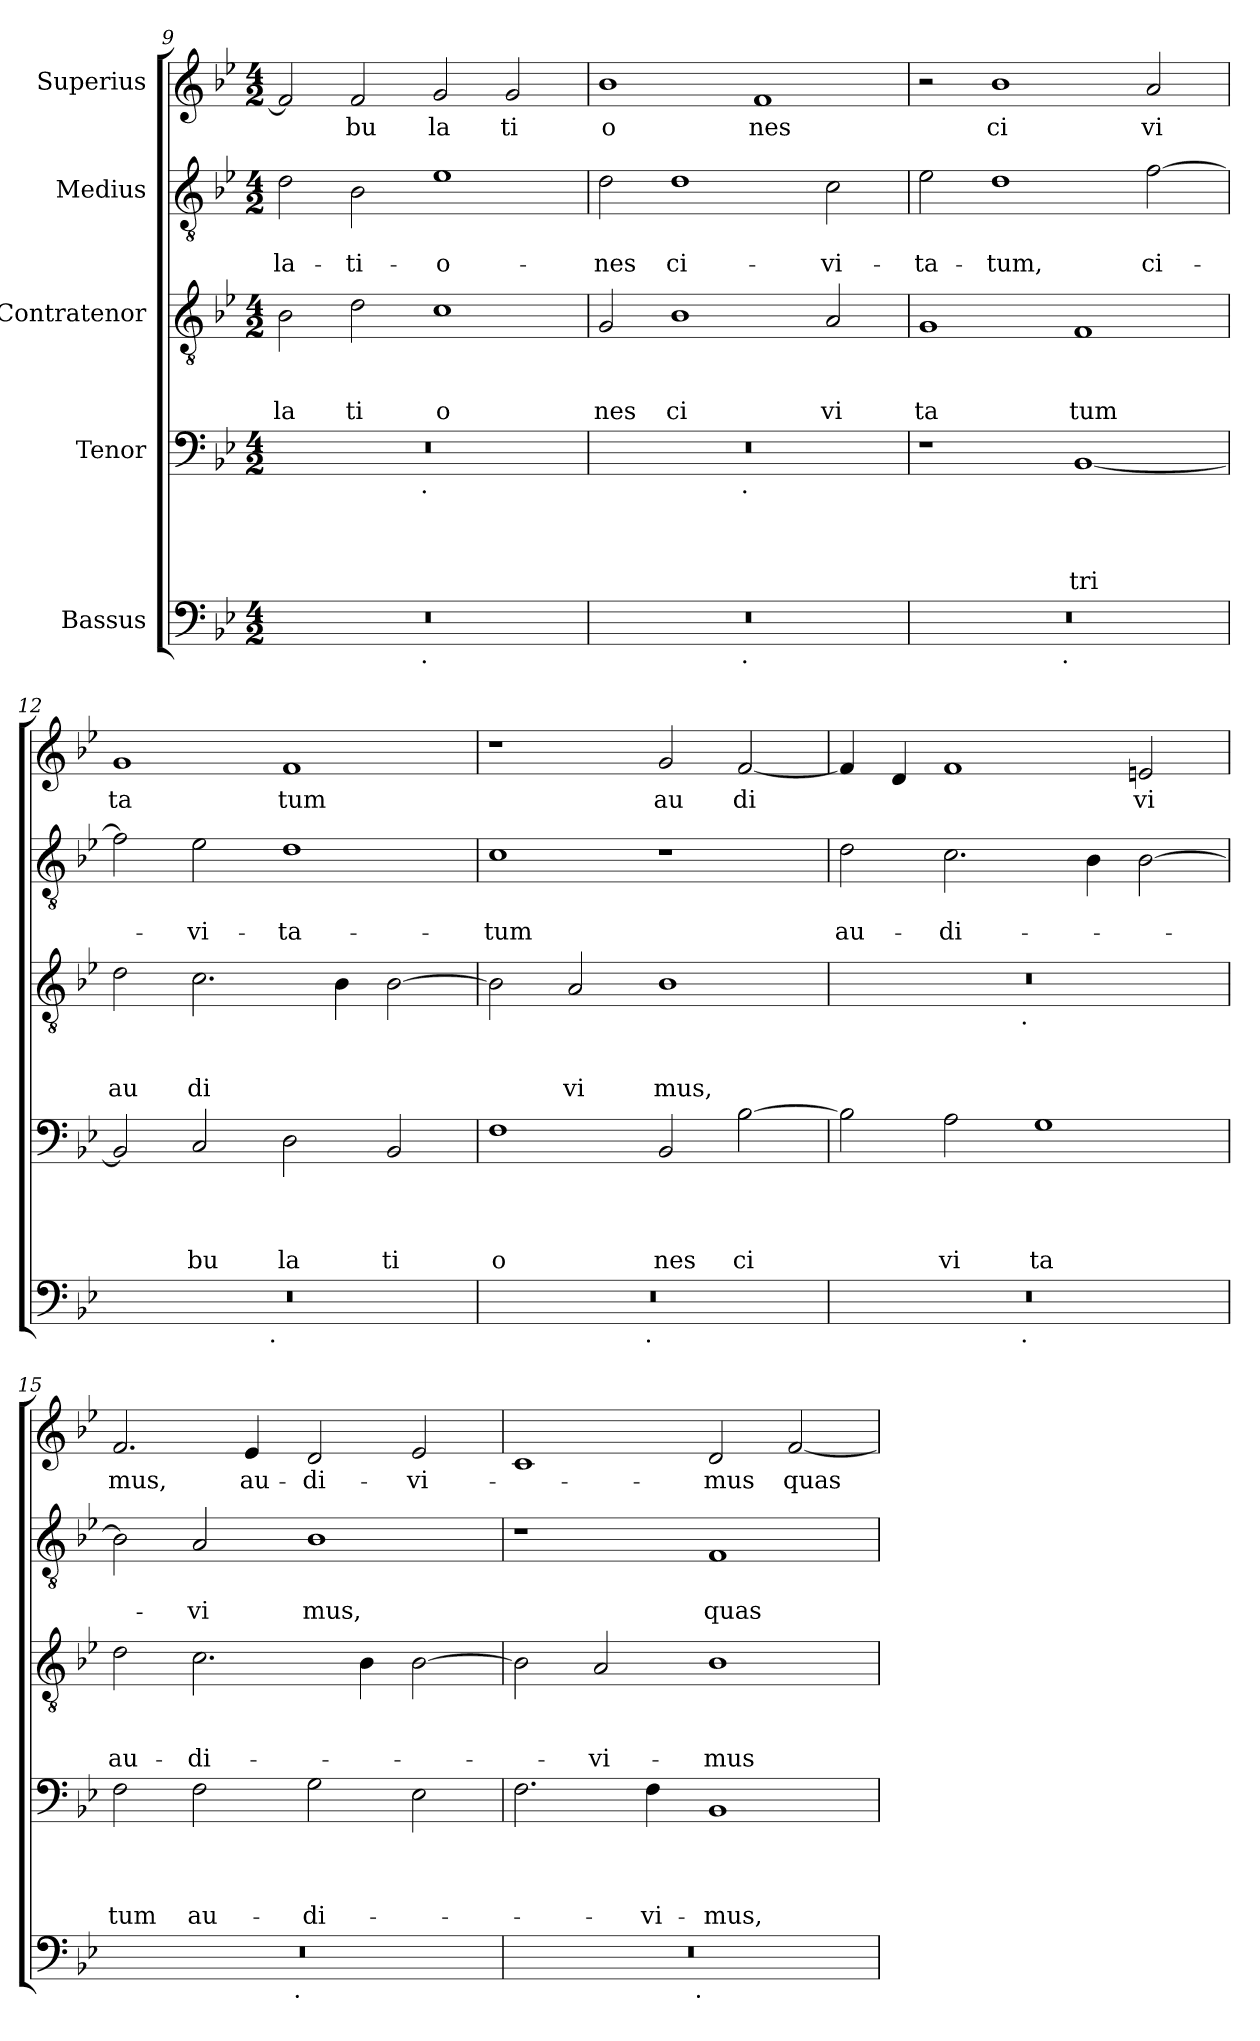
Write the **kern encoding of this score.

**kern	**kern	**text	**text	**text	**text	**kern	**text	**text	**text	**kern	**text	**text	**kern	**text
*part5	*part4	*part4	*part4	*part4	*part4	*part3	*part3	*part3	*part3	*part2	*part2	*part2	*part1	*part1
*staff5	*staff4	*staff4	*staff4	*staff4	*staff4	*staff3	*staff3	*staff3	*staff3	*staff2	*staff2	*staff2	*staff1	*staff1
*I"Bassus	*I"Tenor	*	*	*	*	*I"Contratenor	*	*	*	*I"Medius	*	*	*I"Superius	*
*clefF4	*clefF4	*	*	*	*	*clefGv2	*	*	*	*clefGv2	*	*	*clefG2	*
*k[b-e-]	*k[b-e-]	*	*	*	*	*k[b-e-]	*	*	*	*k[b-e-]	*	*	*k[b-e-]	*
*B-:	*B-:	*	*	*	*	*B-:	*	*	*	*B-:	*	*	*B-:	*
*M4/2	*M4/2	*	*	*	*	*M4/2	*	*	*	*M4/2	*	*	*M4/2	*
=9	=9	=9	=9	=9	=9	=9	=9	=9	=9	=9	=9	=9	=9	=9
!	!	!	!	!	!	!	!	!	!LO:LY:b	!	!	!LO:LY:b	!	!
*^	*^	*	*	*	*	*	*	*	*	*	*	*	*	*
0r	2ryy	0r	2ryy	.	.	.	.	2B-\	.	.	la	2d\	.	-la-	2f/]	.
!	!	!	!	!	!	!	!	!	!	!	!LO:LY:b	!	!	!LO:LY:b	!	!LO:LY:b
.	4...ryy	.	4...ryy	.	.	.	.	2d\	.	.	ti	2B-\	.	-ti-	2f/	bu
!	!	!	!LO:TX:b:t=.	!	!	!	!	!	!	!	!	!	!	!	!	!
!	!LO:TX:b:t=.	!	!	!	!	!	!	!	!	!	!	!	!	!	!	!
.	1ryy	.	1ryy	.	.	.	.	.	.	.	.	.	.	.	.	.
!	!	!	!	!	!	!	!	!	!	!	!LO:LY:b	!	!	!LO:LY:b	!	!LO:LY:b
.	.	.	.	.	.	.	.	1c	.	.	o	1e-	.	-o-	2g/	la
!	!	!	!	!	!	!	!	!	!	!	!	!	!	!	!	!LO:LY:b
.	.	.	.	.	.	.	.	.	.	.	.	.	.	.	2g/	ti
.	32ryy	.	32ryy	.	.	.	.	.	.	.	.	.	.	.	.	.
=10	=10	=10	=10	=10	=10	=10	=10	=10	=10	=10	=10	=10	=10	=10	=10	=10
!	!	!	!	!	!	!	!	!	!	!	!LO:LY:b	!	!	!LO:LY:b	!	!LO:LY:b
0r	2ryy	0r	2ryy	.	.	.	.	2G/	.	.	nes	2d\	.	-nes	1b-	o
!	!	!	!	!	!	!	!	!	!	!	!LO:LY:b	!	!	!LO:LY:b	!	!
.	4...ryy	.	4...ryy	.	.	.	.	1B-	.	.	ci	1d	.	ci-	.	.
!	!	!	!LO:TX:b:t=.	!	!	!	!	!	!	!	!	!	!	!	!	!
!	!LO:TX:b:t=.	!	!	!	!	!	!	!	!	!	!	!	!	!	!	!
.	1ryy	.	1ryy	.	.	.	.	.	.	.	.	.	.	.	.	.
!	!	!	!	!	!	!	!	!	!	!	!	!	!	!	!	!LO:LY:b
.	.	.	.	.	.	.	.	.	.	.	.	.	.	.	1f	nes
!	!	!	!	!	!	!	!	!	!	!	!LO:LY:b	!	!	!LO:LY:b	!	!
.	.	.	.	.	.	.	.	2A/	.	.	vi	2c\	.	-vi-	.	.
.	32ryy	.	32ryy	.	.	.	.	.	.	.	.	.	.	.	.	.
=11	=11	=11	=11	=11	=11	=11	=11	=11	=11	=11	=11	=11	=11	=11	=11	=11
!	!	!	!	!	!	!	!	!	!	!	!LO:LY:b	!	!	!LO:LY:b	!	!
*	*	*v	*v	*	*	*	*	*	*	*	*	*	*	*	*	*
0r	2ryy	1r	.	.	.	.	1G	.	.	ta	2e-\	.	-ta-	2r	.
!	!	!	!	!	!	!	!	!	!	!	!	!	!LO:LY:b	!	!LO:LY:b
.	4...ryy	.	.	.	.	.	.	.	.	.	1d	.	-tum,	1b-	ci
!	!LO:TX:b:t=.	!	!	!	!	!	!	!	!	!	!	!	!	!	!
.	1ryy	.	.	.	.	.	.	.	.	.	.	.	.	.	.
!	!	!	!	!	!	!LO:LY:b	!	!	!	!LO:LY:b	!	!	!	!	!
.	.	[<1BB-	.	.	.	tri	1F	.	.	tum	.	.	.	.	.
!	!	!	!	!	!	!	!	!	!	!	!	!	!LO:LY:b	!	!LO:LY:b
.	.	.	.	.	.	.	.	.	.	.	[>2f\	.	ci-	2a/	vi
.	32ryy	.	.	.	.	.	.	.	.	.	.	.	.	.	.
=12	=12	=12	=12	=12	=12	=12	=12	=12	=12	=12	=12	=12	=12	=12	=12
!	!	!	!	!	!	!	!	!	!	!LO:LY:b	!	!	!	!	!LO:LY:b
0r	2ryy	2BB-/]	.	.	.	.	2d\	.	.	au	2f\]	.	.	1g	ta
!	!	!	!	!	!	!LO:LY:b	!	!	!	!LO:LY:b	!	!	!LO:LY:b	!	!
.	4...ryy	2C/	.	.	.	bu	2.c\	.	.	di	2e-\	.	-vi-	.	.
!	!LO:TX:b:t=.	!	!	!	!	!	!	!	!	!	!	!	!	!	!
.	1ryy	.	.	.	.	.	.	.	.	.	.	.	.	.	.
!	!	!	!	!	!	!LO:LY:b	!	!	!	!	!	!	!LO:LY:b	!	!LO:LY:b
.	.	2D\	.	.	.	la	.	.	.	.	1d	.	-ta-	1f	tum
.	.	.	.	.	.	.	4B-\	.	.	.	.	.	.	.	.
!	!	!	!	!	!	!LO:LY:b	!	!	!	!	!	!	!	!	!
.	.	2BB-/	.	.	.	ti	[>2B-\	.	.	.	.	.	.	.	.
.	32ryy	.	.	.	.	.	.	.	.	.	.	.	.	.	.
=13	=13	=13	=13	=13	=13	=13	=13	=13	=13	=13	=13	=13	=13	=13	=13
!	!	!	!	!	!	!LO:LY:b	!	!	!	!	!	!	!LO:LY:b	!	!
0r	2ryy	1F	.	.	.	o	2B-\]	.	.	.	1c	.	-tum	1r	.
!	!	!	!	!	!	!	!	!	!	!LO:LY:b	!	!	!	!	!
.	4...ryy	.	.	.	.	.	2A/	.	.	vi	.	.	.	.	.
!	!LO:TX:b:t=.	!	!	!	!	!	!	!	!	!	!	!	!	!	!
.	1ryy	.	.	.	.	.	.	.	.	.	.	.	.	.	.
!	!	!	!	!	!	!LO:LY:b	!	!	!	!LO:LY:b	!	!	!	!	!LO:LY:b
.	.	2BB-/	.	.	.	nes	1B-	.	.	mus,	1r	.	.	2g/	au
!	!	!	!	!	!	!LO:LY:b	!	!	!	!	!	!	!	!	!LO:LY:b
.	.	[>2B-\	.	.	.	ci	.	.	.	.	.	.	.	[<2f/	di
.	32ryy	.	.	.	.	.	.	.	.	.	.	.	.	.	.
=14	=14	=14	=14	=14	=14	=14	=14	=14	=14	=14	=14	=14	=14	=14	=14
!	!	!	!	!	!	!	!	!	!	!	!	!	!LO:LY:b	!	!
*	*	*	*	*	*	*	*^	*	*	*	*	*	*	*	*
0r	2ryy	2B-\]	.	.	.	.	0r	2ryy	.	.	.	2d\	.	au-	4f/]	.
.	.	.	.	.	.	.	.	.	.	.	.	.	.	.	4d/	.
!	!	!	!	!	!	!LO:LY:b	!	!	!	!	!	!	!	!LO:LY:b	!	!
.	4...ryy	2A\	.	.	.	vi	.	4...ryy	.	.	.	2.c\	.	-di-	1f	.
!	!	!	!	!	!	!	!	!LO:TX:b:t=.	!	!	!	!	!	!	!	!
!	!LO:TX:b:t=.	!	!	!	!	!	!	!	!	!	!	!	!	!	!	!
.	1ryy	.	.	.	.	.	.	1ryy	.	.	.	.	.	.	.	.
!	!	!	!	!	!	!LO:LY:b	!	!	!	!	!	!	!	!	!	!
.	.	1G	.	.	.	ta	.	.	.	.	.	.	.	.	.	.
.	.	.	.	.	.	.	.	.	.	.	.	4B-\	.	.	.	.
!	!	!	!	!	!	!	!	!	!	!	!	!	!	!	!	!LO:LY:b
.	.	.	.	.	.	.	.	.	.	.	.	[<2B-\	.	.	2en/	vi
.	32ryy	.	.	.	.	.	.	32ryy	.	.	.	.	.	.	.	.
!!LO:LB:g=z
=15	=15	=15	=15	=15	=15	=15	=15	=15	=15	=15	=15	=15	=15	=15	=15	=15
!	!	!	!	!	!	!LO:LY:b	!	!	!	!	!LO:LY:b	!	!	!	!	!LO:LY:b
*	*	*	*	*	*	*	*v	*v	*	*	*	*	*	*	*	*
0r	2ryy	2F\	.	.	.	tum	2d\	.	.	au-	2B-\]	.	.	2.f/	mus,
!	!	!	!	!	!	!LO:LY:b	!	!	!	!LO:LY:b	!	!	!LO:LY:b	!	!
.	4...ryy	2F\	.	.	.	au-	2.c\	.	.	-di-	2A/	.	-vi	.	.
!	!	!	!	!	!	!	!	!	!	!	!	!	!	!	!LO:LY:b
.	.	.	.	.	.	.	.	.	.	.	.	.	.	4e-/	au-
!	!LO:TX:b:t=.	!	!	!	!	!	!	!	!	!	!	!	!	!	!
.	1ryy	.	.	.	.	.	.	.	.	.	.	.	.	.	.
!	!	!	!	!	!	!LO:LY:b	!	!	!	!	!	!	!LO:LY:b	!	!LO:LY:b
.	.	2G\	.	.	.	-di-	.	.	.	.	1B-	.	mus,	2d/	-di-
.	.	.	.	.	.	.	4B-\	.	.	.	.	.	.	.	.
!	!	!	!	!	!	!	!	!	!	!	!	!	!	!	!LO:LY:b
.	.	2E-\	.	.	.	.	[>2B-\	.	.	.	.	.	.	2e-/	-vi-
.	32ryy	.	.	.	.	.	.	.	.	.	.	.	.	.	.
=16	=16	=16	=16	=16	=16	=16	=16	=16	=16	=16	=16	=16	=16	=16	=16
0r	2ryy	2.F\	.	.	.	.	2B-\]	.	.	.	1r	.	.	1c	.
!	!	!	!	!	!	!	!	!	!	!LO:LY:b	!	!	!	!	!
.	4...ryy	.	.	.	.	.	2A/	.	.	-vi-	.	.	.	.	.
!	!	!	!	!	!	!LO:LY:b	!	!	!	!	!	!	!	!	!
.	.	4F\	.	.	.	-vi-	.	.	.	.	.	.	.	.	.
!	!LO:TX:b:t=.	!	!	!	!	!	!	!	!	!	!	!	!	!	!
.	1ryy	.	.	.	.	.	.	.	.	.	.	.	.	.	.
!	!	!	!	!	!	!LO:LY:b	!	!	!	!LO:LY:b	!	!	!LO:LY:b	!	!LO:LY:b
.	.	1BB-	.	.	.	-mus,	1B-	.	.	-mus	1F	.	quas	2d/	-mus
!	!	!	!	!	!	!	!	!	!	!	!	!	!	!	!LO:LY:b
.	.	.	.	.	.	.	.	.	.	.	.	.	.	[<2f/	quas
.	32ryy	.	.	.	.	.	.	.	.	.	.	.	.	.	.
*v	*v	*	*	*	*	*	*	*	*	*	*	*	*	*	*
=	=	=	=	=	=	=	=	=	=	=	=	=	=	=
*-	*-	*-	*-	*-	*-	*-	*-	*-	*-	*-	*-	*-	*-	*-
